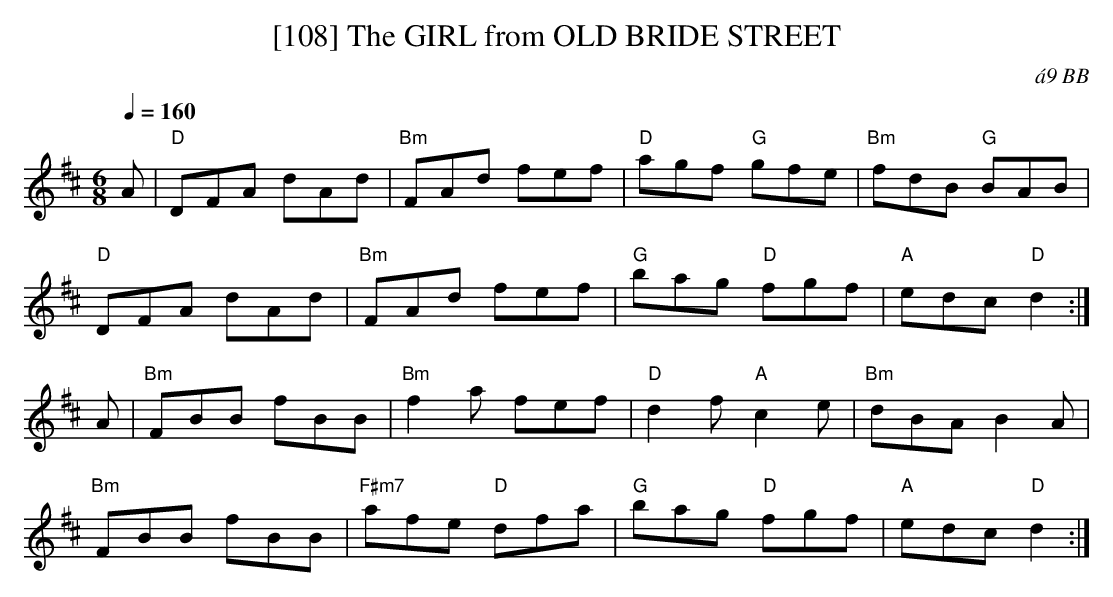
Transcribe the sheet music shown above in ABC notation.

X:1
T:[108] The GIRL from OLD BRIDE STREET
C:\'a9 BB
Q:1/4=160
M:6/8
L:1/8
K:D
A|"D"DFA dAd|"Bm"FAd fef|"D"agf "G"gfe|"Bm"fdB "G"BAB|
"D"DFA dAd|"Bm"FAd fef|"G"bag "D"fgf|"A"edc "D"d2 :|
A|"Bm"FBB fBB|"Bm"f2 a fef|"D"d2f "A"c2e|"Bm"dBA B2 A|
"Bm"FBB fBB|"F#m7"afe "D"dfa|"G"bag "D"fgf|"A"edc "D"d2 :|
